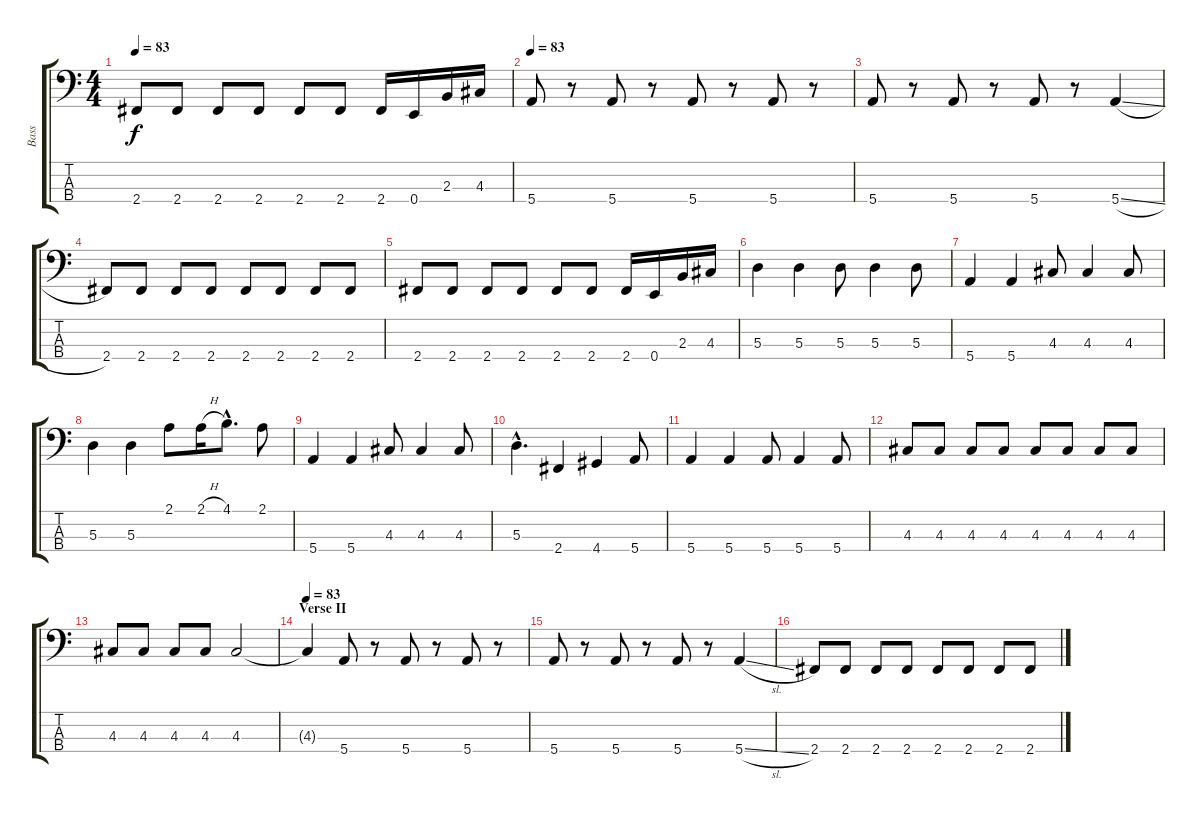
\track ("Bass" "Bass") {instrument electricbasspick}
\staff {score tabs}
\tuning (G2 D2 A1 E1) {hide}
\ts (4 4)
\tempo 83
\clef f4
\ks c
2.4.8{dy f} 2.4.8 2.4.8 2.4.8 2.4.8 2.4.8 2.4.16 0.4.16 2.3.16 4.3.16 |
\tempo 83
5.4.8 r.8 5.4.8 r.8 5.4.8 r.8 5.4.8 r.8 |
5.4.8 r.8 5.4.8 r.8 5.4.8 r.8 5.4{sl}.4 |
2.4.8 2.4.8 2.4.8 2.4.8 2.4.8 2.4.8 2.4.8 2.4.8 |
2.4.8 2.4.8 2.4.8 2.4.8 2.4.8 2.4.8 2.4.16 0.4.16 2.3.16 4.3.16 |
5.3.4 5.3.4 5.3.8 5.3.4 5.3.8 |
5.4.4 5.4.4 4.3.8 4.3.4 4.3.8 |
5.3.4 5.3.4 2.1.8 2.1{h}.16 4.1{hac}.8{d} 2.1.8 |
5.4.4 5.4.4 4.3.8 4.3.4 4.3.8 |
5.3{hac}.4{d} 2.4.4 4.4.4 5.4.8 |
5.4.4 5.4.4 5.4.8 5.4.4 5.4.8 |
4.3.8 4.3.8 4.3.8 4.3.8 4.3.8 4.3.8 4.3.8 4.3.8 |
4.3.8 4.3.8 4.3.8 4.3.8 4.3.2 |
\section ("" "Verse II")
\tempo 83
4.3{t}.4 5.4.8 r.8 5.4.8 r.8 5.4.8 r.8 |
5.4.8 r.8 5.4.8 r.8 5.4.8 r.8 5.4{sl}.4 |
2.4.8 2.4.8 2.4.8 2.4.8 2.4.8 2.4.8 2.4.8 2.4.8
